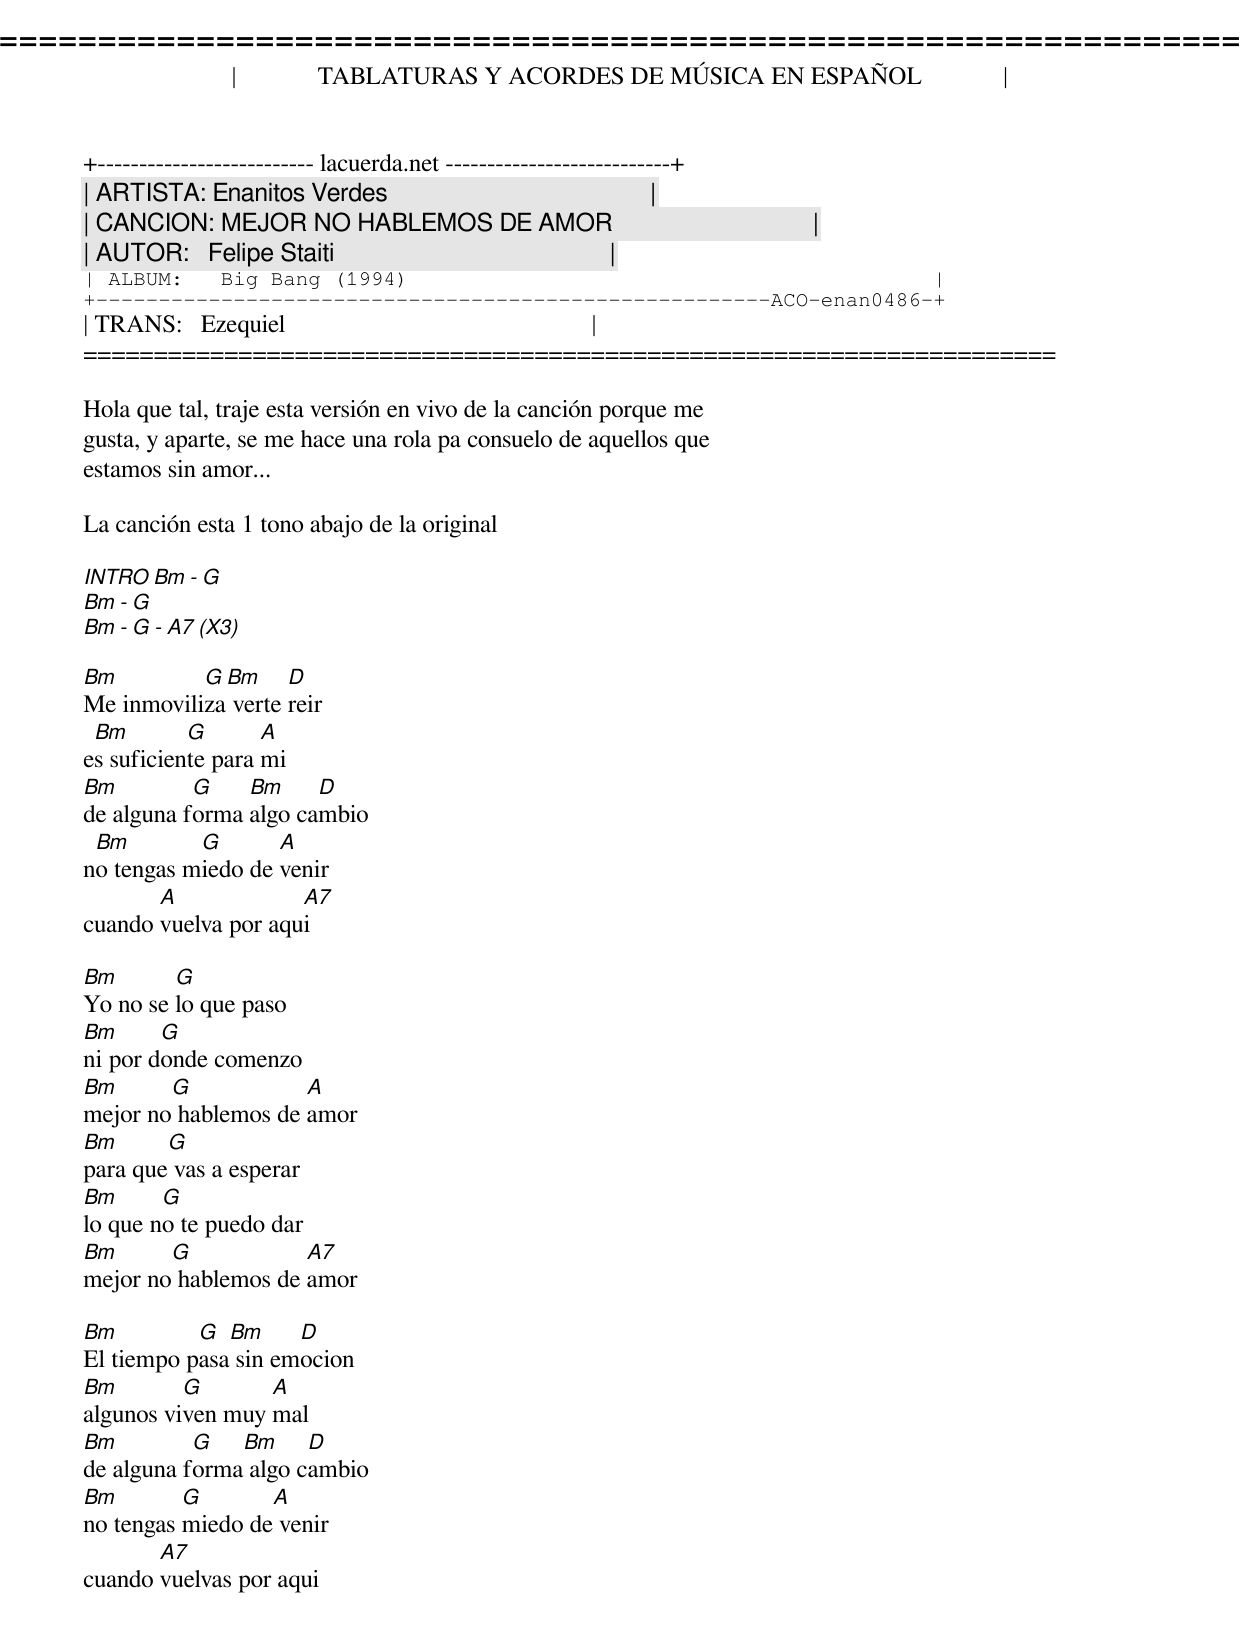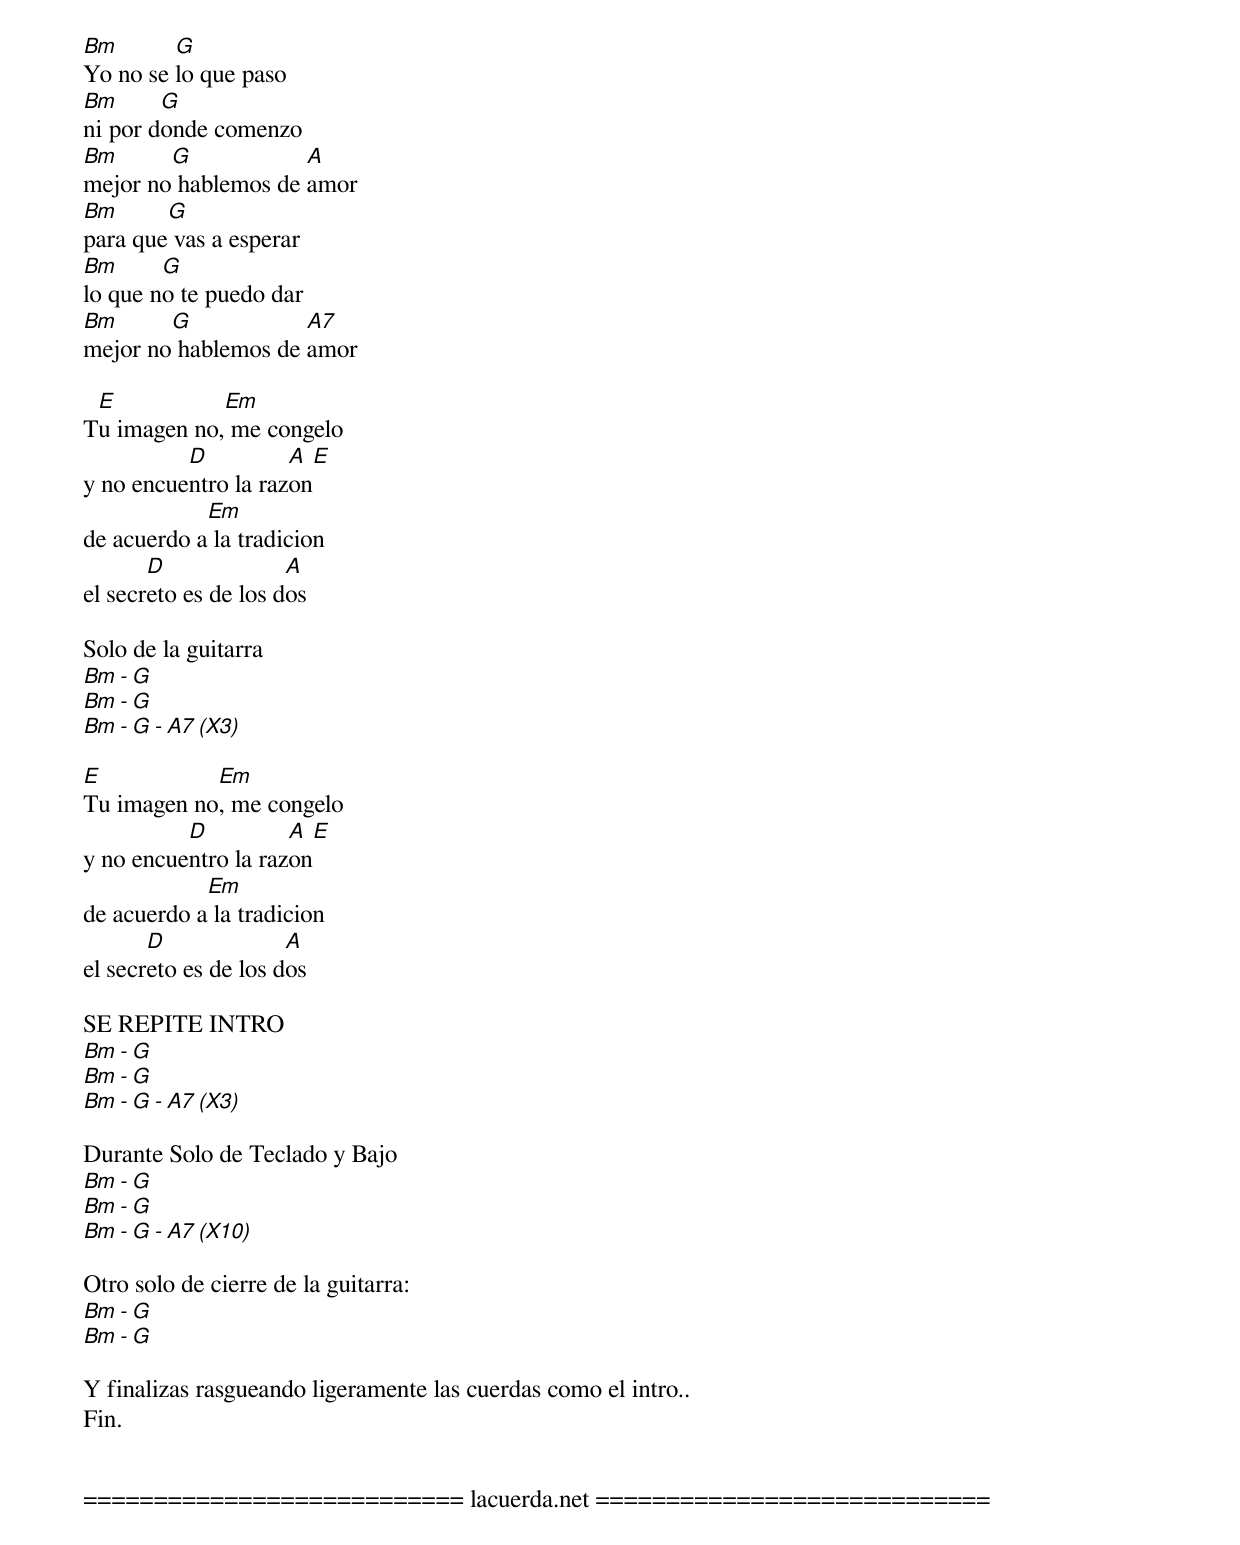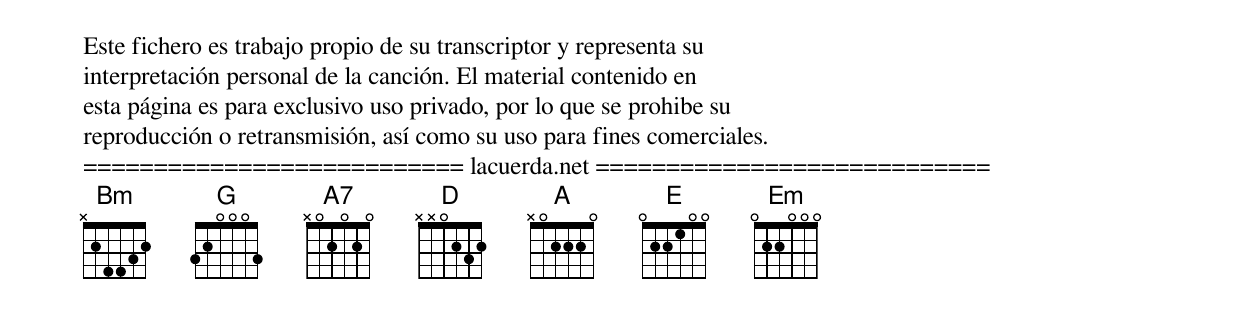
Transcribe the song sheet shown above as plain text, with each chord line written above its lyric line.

=====================================================================
|             TABLATURAS Y ACORDES DE MÚSICA EN ESPAÑOL             |
+-------------------------- lacuerda.net ---------------------------+
| ARTISTA: Enanitos Verdes                                          |
| CANCION: MEJOR NO HABLEMOS DE AMOR                                |
| AUTOR:   Felipe Staiti                                            |
| ALBUM:   Big Bang (1994)                                          |
+------------------------------------------------------ACO-enan0486-+
| TRANS:   Ezequiel                                                 |
=====================================================================

Hola que tal, traje esta versión en vivo de la canción porque me
gusta, y aparte, se me hace una rola pa consuelo de aquellos que
estamos sin amor...

La canción esta 1 tono abajo de la original

INTRO Bm - G
      Bm - G
      Bm - G - A7 (X3)

Bm         G Bm     D
Me inmoviliza verte reir
 Bm        G       A
es suficiente para mi
Bm         G    Bm     D
de alguna forma algo cambio
 Bm        G       A
no tengas miedo de venir
       A             A7
cuando vuelva por aqui

Bm       G
Yo no se lo que paso
Bm      G
ni por donde comenzo
Bm      G            A
mejor no hablemos de amor
Bm      G
para que vas a esperar
Bm      G
lo que no te puedo dar
Bm      G            A7
mejor no hablemos de amor

Bm         G  Bm     D
El tiempo pasa sin emocion
Bm        G       A
algunos viven muy mal
Bm         G   Bm     D
de alguna forma algo cambio
Bm        G       A
no tengas miedo de venir
       A7
cuando vuelvas por aqui

Bm       G
Yo no se lo que paso
Bm      G
ni por donde comenzo
Bm      G            A
mejor no hablemos de amor
Bm      G
para que vas a esperar
Bm      G
lo que no te puedo dar
Bm      G            A7
mejor no hablemos de amor

 E           Em
Tu imagen no, me congelo
          D          A        E
y no encuentro la razon
            Em
de acuerdo a la tradicion
       D              A
el secreto es de los dos

Solo de la guitarra
Bm - G
Bm - G
Bm - G - A7 (X3)

E           Em
Tu imagen no, me congelo
          D          A        E
y no encuentro la razon
            Em
de acuerdo a la tradicion
       D              A
el secreto es de los dos

SE REPITE INTRO
Bm - G
Bm - G
Bm - G - A7 (X3)

Durante Solo de Teclado y Bajo
Bm - G
Bm - G
Bm - G - A7 (X10)

Otro solo de cierre de la guitarra:
Bm - G
Bm - G

Y finalizas rasgueando ligeramente las cuerdas como el intro..
Fin.


=========================== lacuerda.net ============================
Este fichero es trabajo propio de su transcriptor y representa su
interpretación personal de la canción. El material contenido en
esta página es para exclusivo uso privado, por lo que se prohibe su
reproducción o retransmisión, así como su uso para fines comerciales.
=========================== lacuerda.net ============================
